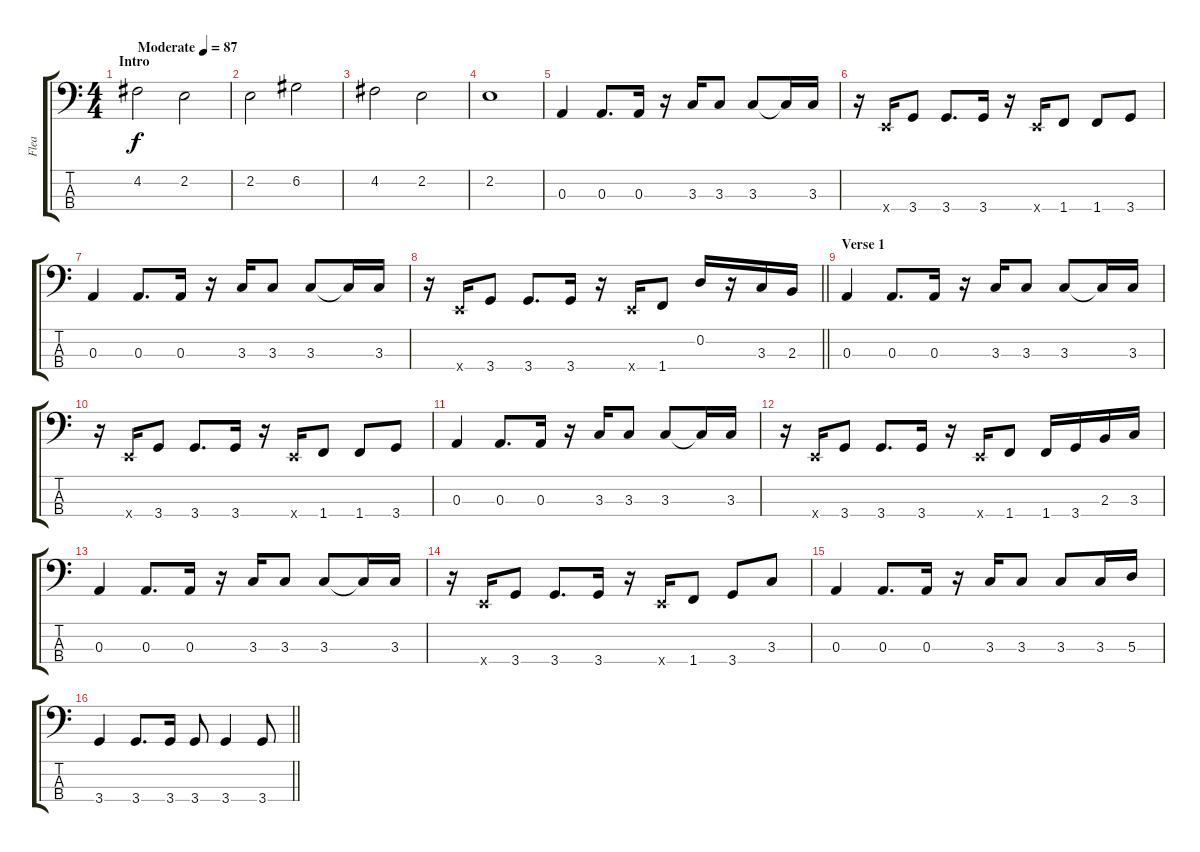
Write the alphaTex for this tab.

\track ("Flea" "Flea") {instrument electricbassfinger}
\staff {score tabs}
\tuning (G2 D2 A1 E1) {hide}
\ts (4 4)
\section ("" "Intro")
\tempo (87 "Moderate")
\clef f4
\ks c
4.2.2{dy f volume 7 instrument electricbassfinger} 2.2.2 |
2.2.2{volume 7} 6.2.2 |
4.2.2{volume 7} 2.2.2 |
2.2.1{volume 7} |
0.3.4{volume 13} 0.3.8{d} 0.3.16 r.16 3.3.16 3.3.8 3.3.8 3.3{t}.16 3.3.16 |
r.16 0.4{x}.16 3.4.8 3.4.8{d} 3.4.16 r.16 0.4{x}.16 1.4.8 1.4.8 3.4.8 |
0.3.4 0.3.8{d} 0.3.16 r.16 3.3.16 3.3.8 3.3.8 3.3{t}.16 3.3.16 |
\barLineRight lightlight
r.16 0.4{x}.16 3.4.8 3.4.8{d} 3.4.16 r.16 0.4{x}.16 1.4.8 0.2.16 r.16 3.3.16 2.3.16 |
\section ("" "Verse 1")
0.3.4 0.3.8{d} 0.3.16 r.16 3.3.16 3.3.8 3.3.8 3.3{t}.16 3.3.16 |
r.16 0.4{x}.16 3.4.8 3.4.8{d} 3.4.16 r.16 0.4{x}.16 1.4.8 1.4.8 3.4.8 |
0.3.4 0.3.8{d} 0.3.16 r.16 3.3.16 3.3.8 3.3.8 3.3{t}.16 3.3.16 |
r.16 0.4{x}.16 3.4.8 3.4.8{d} 3.4.16 r.16 0.4{x}.16 1.4.8 1.4.16 3.4.16 2.3.16 3.3.16 |
0.3.4 0.3.8{d} 0.3.16 r.16 3.3.16 3.3.8 3.3.8 3.3{t}.16 3.3.16 |
r.16 0.4{x}.16 3.4.8 3.4.8{d} 3.4.16 r.16 0.4{x}.16 1.4.8 3.4.8 3.3.8 |
0.3.4 0.3.8{d} 0.3.16 r.16 3.3.16 3.3.8 3.3.8 3.3.16 5.3.16 |
\barLineRight lightlight
3.4.4 3.4.8{d} 3.4.16 3.4.8 3.4.4 3.4.8
